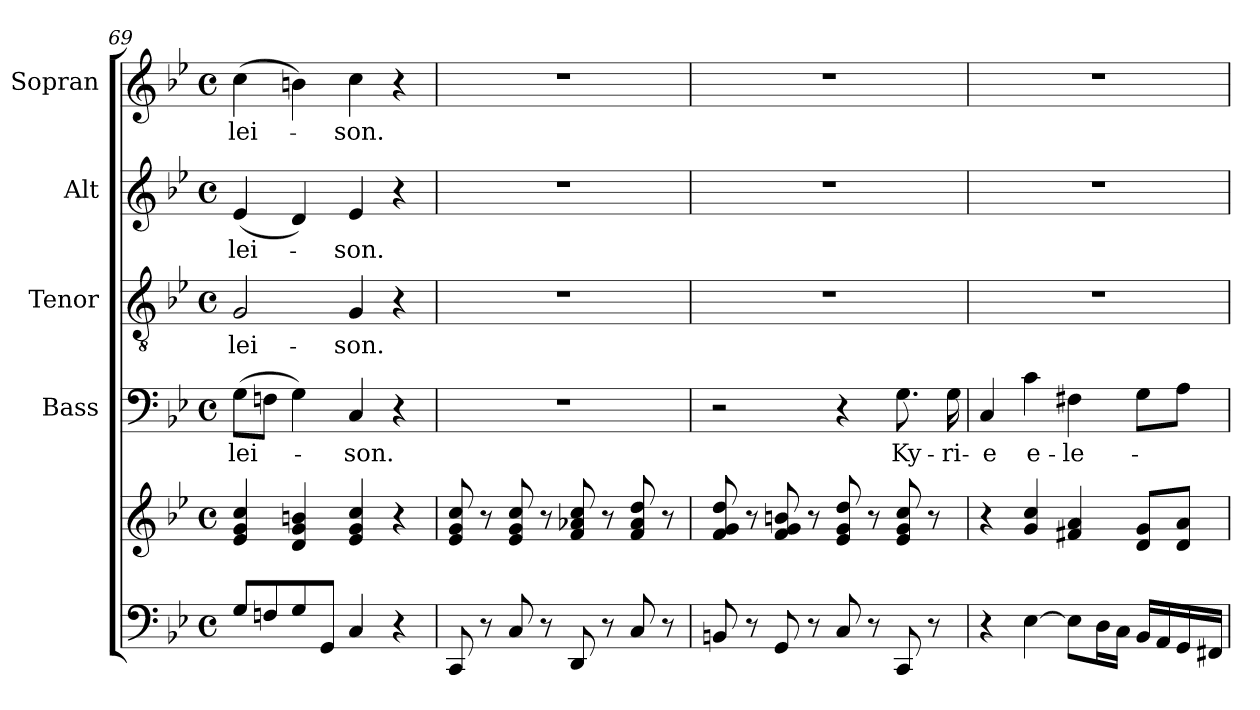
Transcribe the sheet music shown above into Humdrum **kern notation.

**kern	**kern	**kern	**text	**kern	**text	**kern	**text	**kern	**text
*part5	*part5	*part4	*part4	*part3	*part3	*part2	*part2	*part1	*part1
*staff6	*staff5	*staff4	*staff4	*staff3	*staff3	*staff2	*staff2	*staff1	*staff1
*	*	*I"Bass	*	*I"Tenor	*	*I"Alt	*	*I"Sopran	*
*	*	*I'B.	*	*I'T.	*	*I'A.	*	*I'S.	*
*clefF4	*clefG2	*clefF4	*	*clefGv2	*	*clefG2	*	*clefG2	*
*k[b-e-]	*k[b-e-]	*k[b-e-]	*	*k[b-e-]	*	*k[b-e-]	*	*k[b-e-]	*
*B-:	*B-:	*B-:	*	*B-:	*	*B-:	*	*B-:	*
*M4/4	*M4/4	*M4/4	*	*M4/4	*	*M4/4	*	*M4/4	*
*met(c)	*met(c)	*met(c)	*	*met(c)	*	*met(c)	*	*met(c)	*
=69	=69	=69	=69	=69	=69	=69	=69	=69	=69
!	!	!	!LO:LY:b	!	!LO:LY:b	!	!LO:LY:b	!	!LO:LY:b
8G/L	4e-/ 4g/ 4cc/	(>8G\L	-lei-	2G/	-lei-	(<4e-/	-lei-	(>4cc\	-lei-
8Fn/	.	8Fn\J	.	.	.	.	.	.	.
8G/	4d/ 4g/ 4bn/	4G\)	.	.	.	4d/)	.	4bn\)	.
8GG/J	.	.	.	.	.	.	.	.	.
!	!	!	!LO:LY:b	!	!LO:LY:b	!	!LO:LY:b	!	!LO:LY:b
4C/	4e-/ 4g/ 4cc/	4C/	-son.	4G/	-son.	4e-/	-son.	4cc\	-son.
4r	4r	4r	.	4r	.	4r	.	4r	.
!!LO:PB:g=z
=70	=70	=70	=70	=70	=70	=70	=70	=70	=70
8CC/	8e-/ 8g/ 8cc/	1r	.	1r	.	1r	.	1r	.
8r	8r	.	.	.	.	.	.	.	.
8C/	8e-/ 8g/ 8cc/	.	.	.	.	.	.	.	.
8r	8r	.	.	.	.	.	.	.	.
8DD/	8f/ 8a-X/ 8cc/	.	.	.	.	.	.	.	.
8r	8r	.	.	.	.	.	.	.	.
8C/	8f/ 8a-/ 8dd/	.	.	.	.	.	.	.	.
8r	8r	.	.	.	.	.	.	.	.
=71	=71	=71	=71	=71	=71	=71	=71	=71	=71
8BBn/	8f/ 8g/ 8dd/	2r	.	1r	.	1r	.	1r	.
8r	8r	.	.	.	.	.	.	.	.
8GG/	8f/ 8g/ 8bn/	.	.	.	.	.	.	.	.
8r	8r	.	.	.	.	.	.	.	.
8C/	8e-/ 8g/ 8dd/	4r	.	.	.	.	.	.	.
8r	8r	.	.	.	.	.	.	.	.
!	!	!	!LO:LY:b	!	!	!	!	!	!
8CC/	8e-/ 8g/ 8cc/	8.G\	Ky-	.	.	.	.	.	.
8r	8r	.	.	.	.	.	.	.	.
!	!	!	!LO:LY:b	!	!	!	!	!	!
.	.	16G\	-ri-	.	.	.	.	.	.
=72	=72	=72	=72	=72	=72	=72	=72	=72	=72
!	!	!	!LO:LY:b	!	!	!	!	!	!
4r	4r	4C/	-e	1r	.	1r	.	1r	.
!	!	!	!LO:LY:b	!	!	!	!	!	!
[4E-\	4g/ 4cc/	4c\	e-	.	.	.	.	.	.
!	!	!	!LO:LY:b	!	!	!	!	!	!
8E-\L]	4f#X/ 4a/	4F#X\	-le-	.	.	.	.	.	.
16D\L	.	.	.	.	.	.	.	.	.
16C\JJ	.	.	.	.	.	.	.	.	.
16BB-/LL	8d/ 8g/L	8G\L	.	.	.	.	.	.	.
16AA/	.	.	.	.	.	.	.	.	.
16GG/	8d/ 8a/J	8A\J	.	.	.	.	.	.	.
16FF#X/JJ	.	.	.	.	.	.	.	.	.
=	=	=	=	=	=	=	=	=	=
*-	*-	*-	*-	*-	*-	*-	*-	*-	*-
